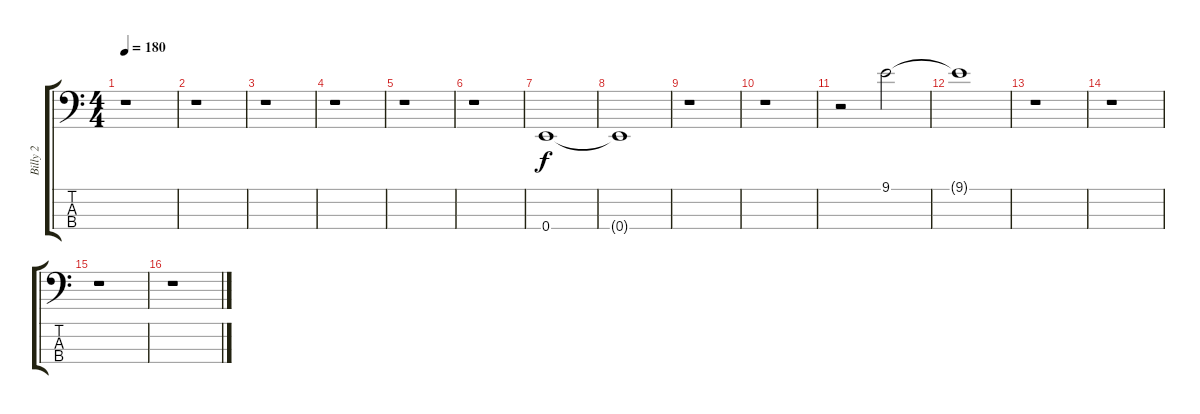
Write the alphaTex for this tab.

\track ("Billy 2" "Billy 2") {instrument electricbasspick}
\staff {score tabs}
\tuning (G2 D2 A1 E1) {hide}
\ts (4 4)
\tempo 180
\clef f4
\ks c
r.1{dy f} |
r.1 |
r.1 |
r.1 |
r.1 |
r.1 |
0.4.1 |
0.4{t}.1 |
r.1 |
r.1 |
r.2 9.1.2 |
9.1{t}.1 |
r.1 |
r.1 |
r.1 |
r.1
